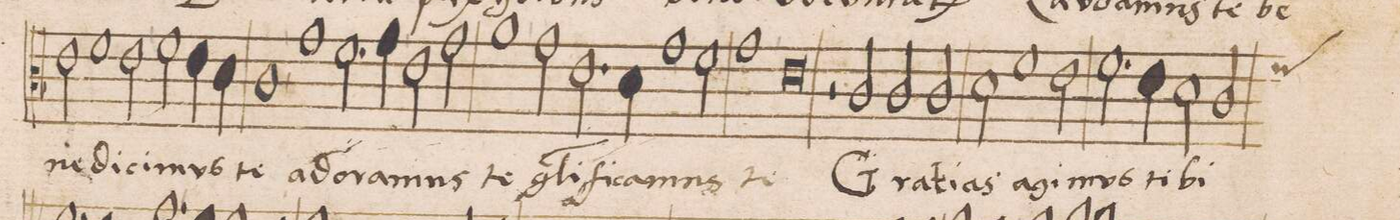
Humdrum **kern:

**kern	**text
*I"ALTVS	*
*clefC3	*
*k[b-]	*
*met(c|)	*
*M2/1	*
2e\	-ne-
1f	-di-
2e\,<	-ci-
=11-	=11-
2f\	-mvs
4e\	.
4d\	.
1c,<	te
=12-	=12-
1g	a-
2.f\	-do-
4g\,<	-ra-
=13-	=13-
2e\	-mus
2g\	.
1a,<	te
=14-	=14-
2g\	gl(o-
2.e\	-r)i-
4d\	.
1g\	-fi-
=15-	=15-
2f\	-ca-
1g,<	-mns
=16-	=16-
0e	te
=17-	=17-
2r	.
2c/	Gra-
2c/	-ti-
2c/	-as
=18-	=18-
2d\	a-
1f	.
2e\	-gi-
=19-	=19-
2.f\	-m(u)s
4e\	ti-
2d\	-bi
*custos:f	*
2c/	.
=20-	=20-
*-	*-
